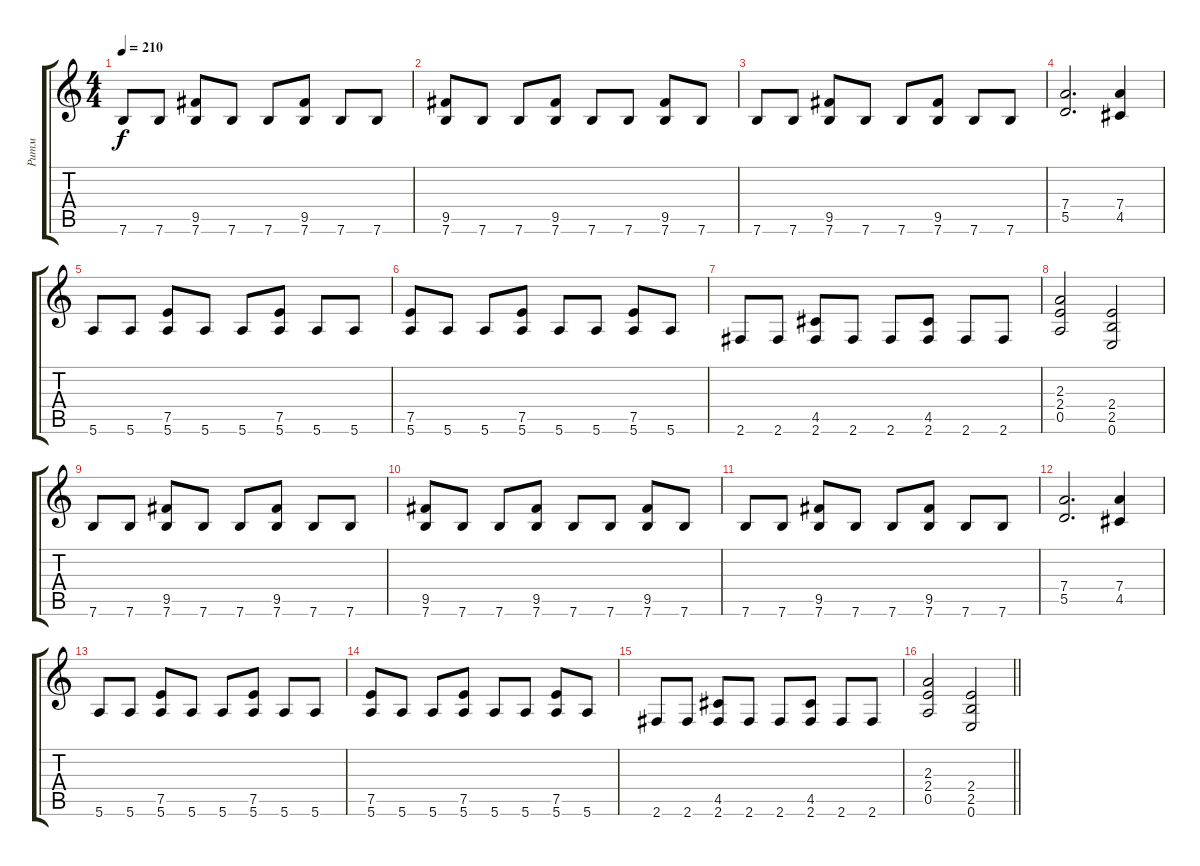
\track ("Ритм" "Ритм") {instrument distortionguitar}
\staff {score tabs}
\tuning (E4 B3 G3 D3 A2 E2) {hide}
\ts (4 4)
\tempo 210
\clef g2
\ks c
7.6.8{dy f} 7.6.8 (9.5 7.6).8 7.6.8 7.6.8 (9.5 7.6).8 7.6.8 7.6.8 |
(9.5 7.6).8 7.6.8 7.6.8 (9.5 7.6).8 7.6.8 7.6.8 (9.5 7.6).8 7.6.8 |
7.6.8 7.6.8 (9.5 7.6).8 7.6.8 7.6.8 (9.5 7.6).8 7.6.8 7.6.8 |
(7.4 5.5).2{d} (7.4 4.5).4 |
5.6.8 5.6.8 (7.5 5.6).8 5.6.8 5.6.8 (7.5 5.6).8 5.6.8 5.6.8 |
(7.5 5.6).8 5.6.8 5.6.8 (7.5 5.6).8 5.6.8 5.6.8 (7.5 5.6).8 5.6.8 |
2.6.8 2.6.8 (4.5 2.6).8 2.6.8 2.6.8 (4.5 2.6).8 2.6.8 2.6.8 |
(2.3 2.4 0.5).2 (2.4 2.5 0.6).2 |
7.6.8 7.6.8 (9.5 7.6).8 7.6.8 7.6.8 (9.5 7.6).8 7.6.8 7.6.8 |
(9.5 7.6).8 7.6.8 7.6.8 (9.5 7.6).8 7.6.8 7.6.8 (9.5 7.6).8 7.6.8 |
7.6.8 7.6.8 (9.5 7.6).8 7.6.8 7.6.8 (9.5 7.6).8 7.6.8 7.6.8 |
(7.4 5.5).2{d} (7.4 4.5).4 |
5.6.8 5.6.8 (7.5 5.6).8 5.6.8 5.6.8 (7.5 5.6).8 5.6.8 5.6.8 |
(7.5 5.6).8 5.6.8 5.6.8 (7.5 5.6).8 5.6.8 5.6.8 (7.5 5.6).8 5.6.8 |
2.6.8 2.6.8 (4.5 2.6).8 2.6.8 2.6.8 (4.5 2.6).8 2.6.8 2.6.8 |
\barLineRight lightlight
(2.3 2.4 0.5).2 (2.4 2.5 0.6).2
